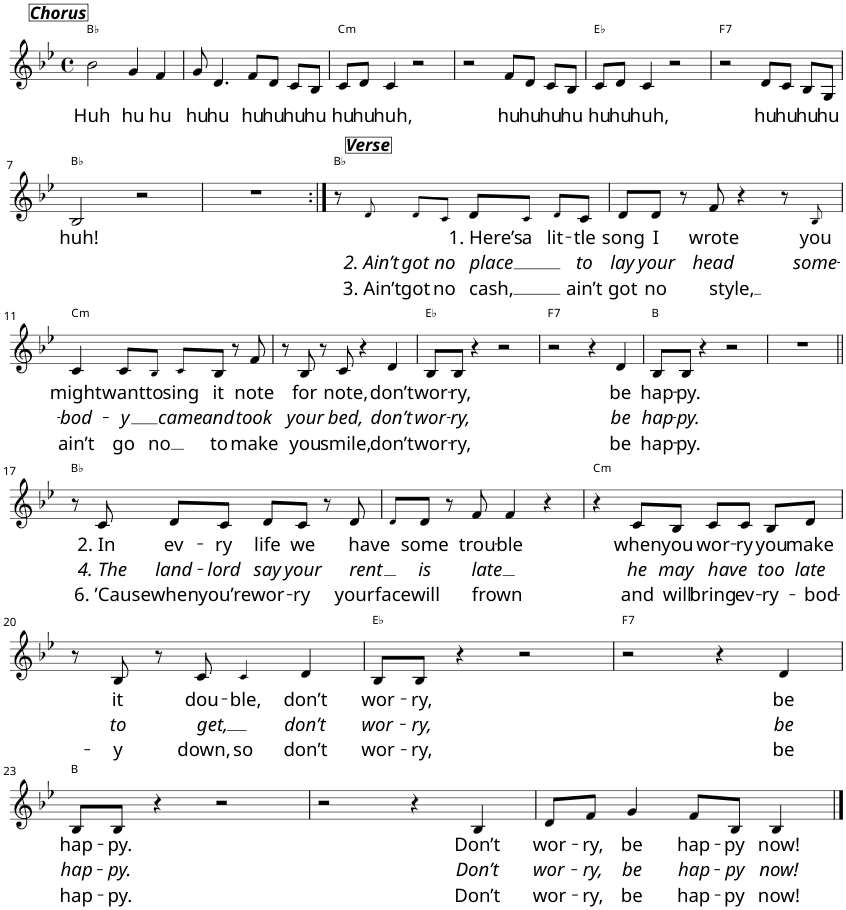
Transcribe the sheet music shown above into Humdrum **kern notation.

**kern	**text	**text	**text	**harte
*part1	*part1	*part1	*part1	*part1
*staff1	*staff1	*staff1	*staff1	*
*I"Voice	*	*	*	*
*I'Voice	*	*	*	*
*clefG2	*	*	*	*
*k[b-e-]	*	*	*	*
*B-:	*	*	*	*
*M4/4	*	*	*	*
*met(c)	*	*	*	*
=1	=1	=1	=1	=1
!LO:TX:a:Bi:t=Chorus	!	!	!	!
!	!LO:LY:b	!	!	!
2b-\	Huh	.	.	Bb:maj
!	!LO:LY:b	!	!	!
4g/	hu	.	.	.
!	!LO:LY:b	!	!	!
4f/	hu	.	.	.
=2	=2	=2	=2	=2
!	!LO:LY:b	!	!	!
8g/	hu	.	.	.
!	!LO:LY:b	!	!	!
4.d/	hu	.	.	.
!	!LO:LY:b	!	!	!
8f/L	hu	.	.	.
!	!LO:LY:b	!	!	!
8d/J	hu	.	.	.
!	!LO:LY:b	!	!	!
8c/L	hu	.	.	.
!	!LO:LY:b	!	!	!
8B-/J	hu	.	.	.
=3	=3	=3	=3	=3
!	!LO:LY:b	!	!	!LO:H:kt=m
8c/L	hu	.	.	C:min
!	!LO:LY:b	!	!	!
8d/J	hu	.	.	.
!	!LO:LY:b	!	!	!
4c/	huh,	.	.	.
2r	.	.	.	.
=4	=4	=4	=4	=4
2r	.	.	.	.
!	!LO:LY:b	!	!	!
8f/L	hu	.	.	.
!	!LO:LY:b	!	!	!
8d/J	hu	.	.	.
!	!LO:LY:b	!	!	!
8c/L	hu	.	.	.
!	!LO:LY:b	!	!	!
8B-/J	hu	.	.	.
=5	=5	=5	=5	=5
!	!LO:LY:b	!	!	!
8c/L	hu	.	.	Eb:maj
!	!LO:LY:b	!	!	!
8d/J	hu	.	.	.
!	!LO:LY:b	!	!	!
4c/	huh,	.	.	.
2r	.	.	.	.
=6	=6	=6	=6	=6
!	!	!	!	!LO:H:kt=7
2r	.	.	.	F:7
!	!LO:LY:b	!	!	!
8d/L	hu	.	.	.
!	!LO:LY:b	!	!	!
8c/J	hu	.	.	.
!	!LO:LY:b	!	!	!
8B-/L	hu	.	.	.
!	!LO:LY:b	!	!	!
8G/J	hu	.	.	.
!!LO:LB:g=z
=7	=7	=7	=7	=7
!	!LO:LY:b	!	!	!
2B-/	huh!	.	.	Bb:maj
2r	.	.	.	.
=8	=8	=8	=8	=8
1r	.	.	.	.
=9:|!	=9:|!	=9:|!	=9:|!	=9:|!
!LO:TX:a:Bi:t=Verse	!	!	!	!
8r	.	.	.	Bb:maj
!	!	!LO:LY:b	!LO:LY:b	!
8d!/	.	2. Ain’t	3. Ain’t	.
!	!	!LO:LY:b	!LO:LY:b	!
8d!/L	.	got	got	.
!	!	!LO:LY:b	!LO:LY:b	!
8c!/J	.	no	no	.
!	!LO:LY:b	!LO:LY:b	!LO:LY:b	!
8d/L	1. Here’s	place	cash,	.
!	!LO:LY:b	!	!	!
8c!/J	a	.	.	.
!	!LO:LY:b	!	!	!
8d!/L	lit-	.	.	.
!	!LO:LY:b	!LO:LY:b	!LO:LY:b	!
8c/J	-tle	to	ain’t	.
=10	=10	=10	=10	=10
!	!LO:LY:b	!LO:LY:b	!LO:LY:b	!
8d/L	song	lay	got	.
!	!LO:LY:b	!LO:LY:b	!LO:LY:b	!
8d/J	I	your	no	.
8r	.	.	.	.
!	!LO:LY:b	!LO:LY:b	!LO:LY:b	!
8f/	wrote	head	style,	.
4r	.	.	.	.
8r	.	.	.	.
!	!LO:LY:b	!LO:LY:b	!	!
8B-!/	you	some-	.	.
!!LO:LB:g=z
=11	=11	=11	=11	=11
!	!LO:LY:b	!LO:LY:b	!LO:LY:b	!LO:H:kt=m
4c/	might	-bod-	ain’t	C:min
!	!LO:LY:b	!LO:LY:b	!LO:LY:b	!
8c/L	want	-y	go	.
!	!LO:LY:b	!	!LO:LY:b	!
8B-!/J	to	.	no	.
!	!LO:LY:b	!LO:LY:b	!	!
8c!/L	sing	came	.	.
!	!LO:LY:b	!LO:LY:b	!LO:LY:b	!
8B-/J	it	and	to	.
8r	.	.	.	.
!	!LO:LY:b	!LO:LY:b	!LO:LY:b	!
8f/	note	took	make	.
=12	=12	=12	=12	=12
8r	.	.	.	.
!	!LO:LY:b	!LO:LY:b	!LO:LY:b	!
8B-/	for	your	you	.
8r	.	.	.	.
!	!LO:LY:b	!LO:LY:b	!LO:LY:b	!
8c/	note,	bed,	smile,	.
4r	.	.	.	.
!	!LO:LY:b	!LO:LY:b	!LO:LY:b	!
4d/	don’t	don’t	don’t	.
=13	=13	=13	=13	=13
!	!LO:LY:b	!LO:LY:b	!LO:LY:b	!
8B-/L	wor-	wor-	wor-	Eb:maj
!	!LO:LY:b	!LO:LY:b	!LO:LY:b	!
8B-/J	-ry,	-ry,	-ry,	.
4r	.	.	.	.
2r	.	.	.	.
=14	=14	=14	=14	=14
!	!	!	!	!LO:H:kt=7
2r	.	.	.	F:7
4r	.	.	.	.
!	!LO:LY:b	!LO:LY:b	!LO:LY:b	!
4d/	be	be	be	.
=15	=15	=15	=15	=15
!	!LO:LY:b	!LO:LY:b	!LO:LY:b	!
8B-/L	hap-	hap-	hap-	B:maj
!	!LO:LY:b	!LO:LY:b	!LO:LY:b	!
8B-/J	-py.	-py.	-py.	.
4r	.	.	.	.
2r	.	.	.	.
=16	=16	=16	=16	=16
1r	.	.	.	.
!!LO:LB:g=z
=17||	=17||	=17||	=17||	=17||
8r	.	.	.	Bb:maj
!	!LO:LY:b	!LO:LY:b	!LO:LY:b	!
8c/	2. In	4. The	6. ’Cause	.
!	!LO:LY:b	!LO:LY:b	!LO:LY:b	!
8d/L	ev-	land-	when	.
!	!LO:LY:b	!LO:LY:b	!LO:LY:b	!
8c/J	-ry	-lord	you’re	.
!	!LO:LY:b	!LO:LY:b	!LO:LY:b	!
8d/L	life	say	wor-	.
!	!LO:LY:b	!LO:LY:b	!LO:LY:b	!
8c/J	we	your	-ry	.
8r	.	.	.	.
!	!LO:LY:b	!LO:LY:b	!LO:LY:b	!
8d/	have	rent	your	.
=18	=18	=18	=18	=18
!	!	!	!LO:LY:b	!
8d!/L	.	.	face	.
!	!LO:LY:b	!LO:LY:b	!LO:LY:b	!
8d/J	some	is	will	.
8r	.	.	.	.
!	!LO:LY:b	!LO:LY:b	!LO:LY:b	!
8f/	trou-	late	frown	.
!	!LO:LY:b	!	!	!
4f/	-ble	.	.	.
4r	.	.	.	.
=19	=19	=19	=19	=19
!	!	!	!	!LO:H:kt=m
4r	.	.	.	C:min
!	!LO:LY:b	!LO:LY:b	!LO:LY:b	!
8c/L	when	he	and	.
!	!LO:LY:b	!LO:LY:b	!LO:LY:b	!
8B-/J	you	may	will	.
!	!LO:LY:b	!LO:LY:b	!LO:LY:b	!
8c/L	wor-	have	bring	.
!	!LO:LY:b	!	!LO:LY:b	!
8c/J	-ry	.	ev-	.
!	!LO:LY:b	!LO:LY:b	!LO:LY:b	!
8B-/L	you	too	-ry-	.
!	!LO:LY:b	!LO:LY:b	!LO:LY:b	!
8d/J	make	late	-bod-	.
!!LO:LB:g=z
=20	=20	=20	=20	=20
8r	.	.	.	.
!	!LO:LY:b	!LO:LY:b	!LO:LY:b	!
8B-/	it	to	-y	.
8r	.	.	.	.
!	!LO:LY:b	!LO:LY:b	!LO:LY:b	!
8c/	dou-	get,	down,	.
!	!LO:LY:b	!	!LO:LY:b	!
4c!/	-ble,	.	so	.
!	!LO:LY:b	!LO:LY:b	!LO:LY:b	!
4d/	don’t	don’t	don’t	.
=21	=21	=21	=21	=21
!	!LO:LY:b	!LO:LY:b	!LO:LY:b	!
8B-/L	wor-	wor-	wor-	Eb:maj
!	!LO:LY:b	!LO:LY:b	!LO:LY:b	!
8B-/J	-ry,	-ry,	-ry,	.
4r	.	.	.	.
2r	.	.	.	.
=22	=22	=22	=22	=22
!	!	!	!	!LO:H:kt=7
2r	.	.	.	F:7
4r	.	.	.	.
!	!LO:LY:b	!LO:LY:b	!LO:LY:b	!
4d/	be	be	be	.
!!LO:LB:g=z
=23	=23	=23	=23	=23
!	!LO:LY:b	!LO:LY:b	!LO:LY:b	!
8B-/L	hap-	hap-	hap-	B:maj
!	!LO:LY:b	!LO:LY:b	!LO:LY:b	!
8B-/J	-py.	-py.	-py.	.
4r	.	.	.	.
2r	.	.	.	.
=24	=24	=24	=24	=24
2r	.	.	.	.
4r	.	.	.	.
!	!LO:LY:b	!LO:LY:b	!LO:LY:b	!
4B-/	Don’t	Don’t	Don’t	.
=25	=25	=25	=25	=25
!	!LO:LY:b	!LO:LY:b	!LO:LY:b	!
8d/L	wor-	wor-	wor-	.
!	!LO:LY:b	!LO:LY:b	!LO:LY:b	!
8f/J	-ry,	-ry,	-ry,	.
!	!LO:LY:b	!LO:LY:b	!LO:LY:b	!
4g/	be	be	be	.
!	!LO:LY:b	!LO:LY:b	!LO:LY:b	!
8f/L	hap-	hap-	hap-	.
!	!LO:LY:b	!LO:LY:b	!LO:LY:b	!
8B-/J	-py	-py	-py	.
!	!LO:LY:b	!LO:LY:b	!LO:LY:b	!
4B-/	now!	now!	now!	.
==	==	==	==	==
*-	*-	*-	*-	*-
